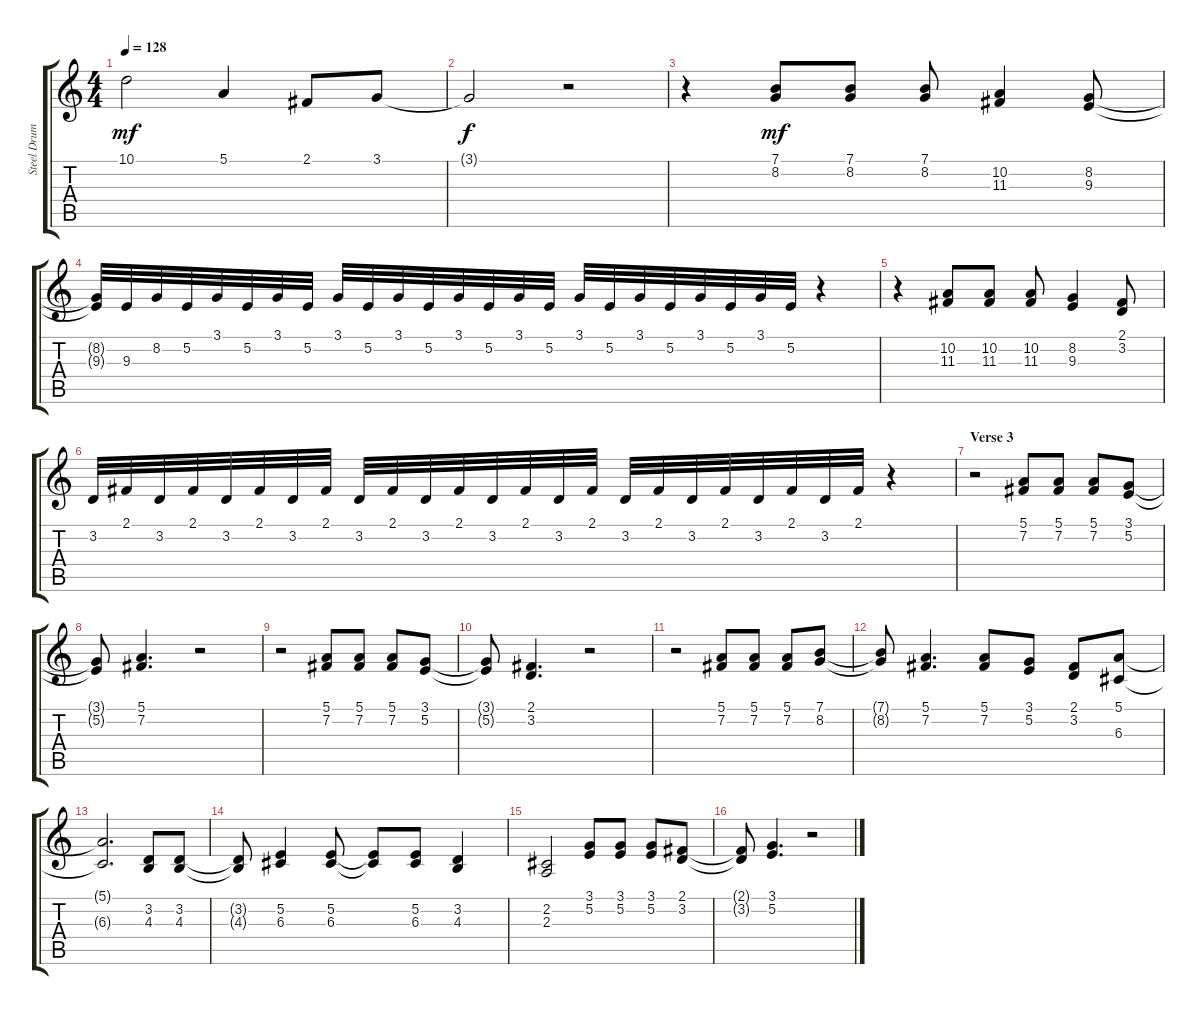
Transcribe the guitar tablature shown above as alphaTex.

\track ("Steel Drums" "Steel Drum") {instrument steeldrums}
\staff {score tabs}
\tuning (E4 B3 G3 D3 A2 E2) {hide}
\ts (4 4)
\tempo 128
\clef g2
\ks c
10.1.2{dy mf} 5.1.4 2.1.8 3.1.8 |
3.1{t}.2{dy f} r.2 |
r.4 (7.1 8.2).8{dy mf} (7.1 8.2).8 (7.1 8.2).8 (10.2 11.3).4 (8.2 9.3).8 |
(8.2{t} 9.3{t}).32 9.3.32 8.2.32 5.2.32 3.1.32 5.2.32 3.1.32 5.2.32 3.1.32 5.2.32 3.1.32 5.2.32 3.1.32 5.2.32 3.1.32 5.2.32 3.1.32 5.2.32 3.1.32 5.2.32 3.1.32 5.2.32 3.1.32 5.2.32 r.4 |
r.4 (10.2 11.3).8 (10.2 11.3).8 (10.2 11.3).8 (8.2 9.3).4 (2.1 3.2).8 |
3.2.32 2.1.32 3.2.32 2.1.32 3.2.32 2.1.32 3.2.32 2.1.32 3.2.32 2.1.32 3.2.32 2.1.32 3.2.32 2.1.32 3.2.32 2.1.32 3.2.32 2.1.32 3.2.32 2.1.32 3.2.32 2.1.32 3.2.32 2.1.32 r.4 |
\section ("" "Verse 3")
r.2 (5.1 7.2).8 (5.1 7.2).8 (5.1 7.2).8 (3.1 5.2).8 |
(3.1{t} 5.2{t}).8 (5.1 7.2).4{d} r.2 |
r.2 (5.1 7.2).8 (5.1 7.2).8 (5.1 7.2).8 (3.1 5.2).8 |
(3.1{t} 5.2{t}).8 (2.1 3.2).4{d} r.2 |
r.2 (5.1 7.2).8 (5.1 7.2).8 (5.1 7.2).8 (7.1 8.2).8 |
(7.1{t} 8.2{t}).8 (5.1 7.2).4{d} (5.1 7.2).8 (3.1 5.2).8 (2.1 3.2).8 (5.1 6.3).8 |
(5.1{t} 6.3{t}).2{d} (3.2 4.3).8 (3.2 4.3).8 |
(3.2{t} 4.3{t}).8 (5.2 6.3).4 (5.2 6.3).8 (5.2{t} 6.3{t}).8 (5.2 6.3).8 (3.2 4.3).4 |
(2.2 2.3).2 (3.1 5.2).8 (3.1 5.2).8 (3.1 5.2).8 (2.1 3.2).8 |
(2.1{t} 3.2{t}).8 (3.1 5.2).4{d} r.2
